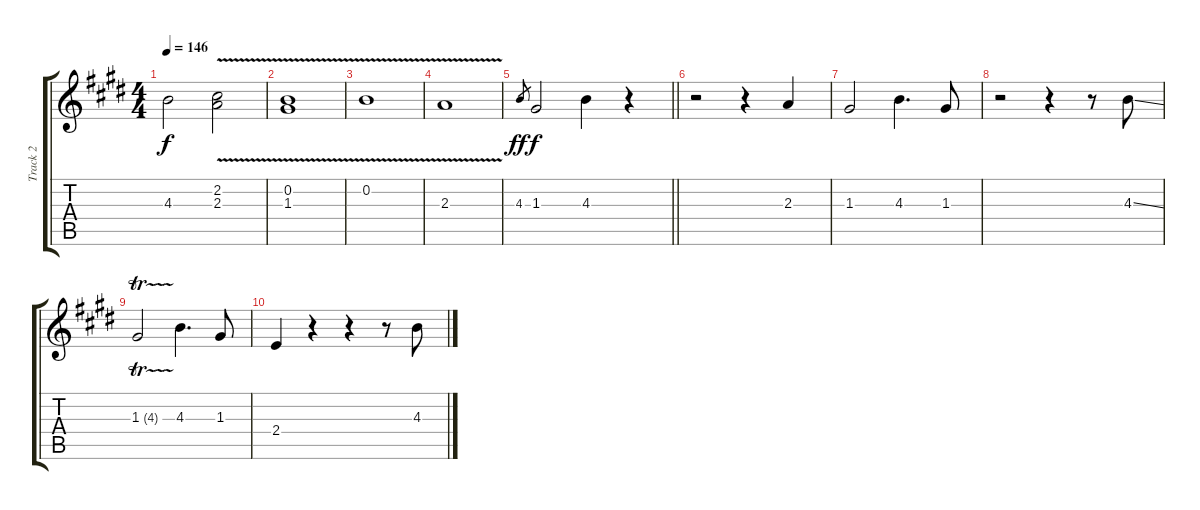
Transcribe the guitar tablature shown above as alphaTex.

\track ("Track 2" "Track 2") {instrument harmonica}
\staff {score tabs}
\tuning (E5 B4 G4 D4 A3 E3) {hide}
\ts (4 4)
\tempo 146
\clef g2
\ks e
4.3.2{dy f} (2.2{v} 2.3{v}).2 |
(0.2{v} 1.3{v}).1 |
0.2{v}.1 |
2.3{v}.1 |
\barLineRight lightlight
4.3.8{gr dy ff} 1.3.2{dy f} 4.3.4 r.4 |
r.2 r.4 2.3.4 |
1.3.2 4.3.4{d} 1.3.8 |
r.2 r.4 r.8 4.3{ss}.8 |
1.3{tr (4 32)}.2 4.3.4{d} 1.3.8 |
2.4.4 r.4 r.4 r.8 4.3.8
